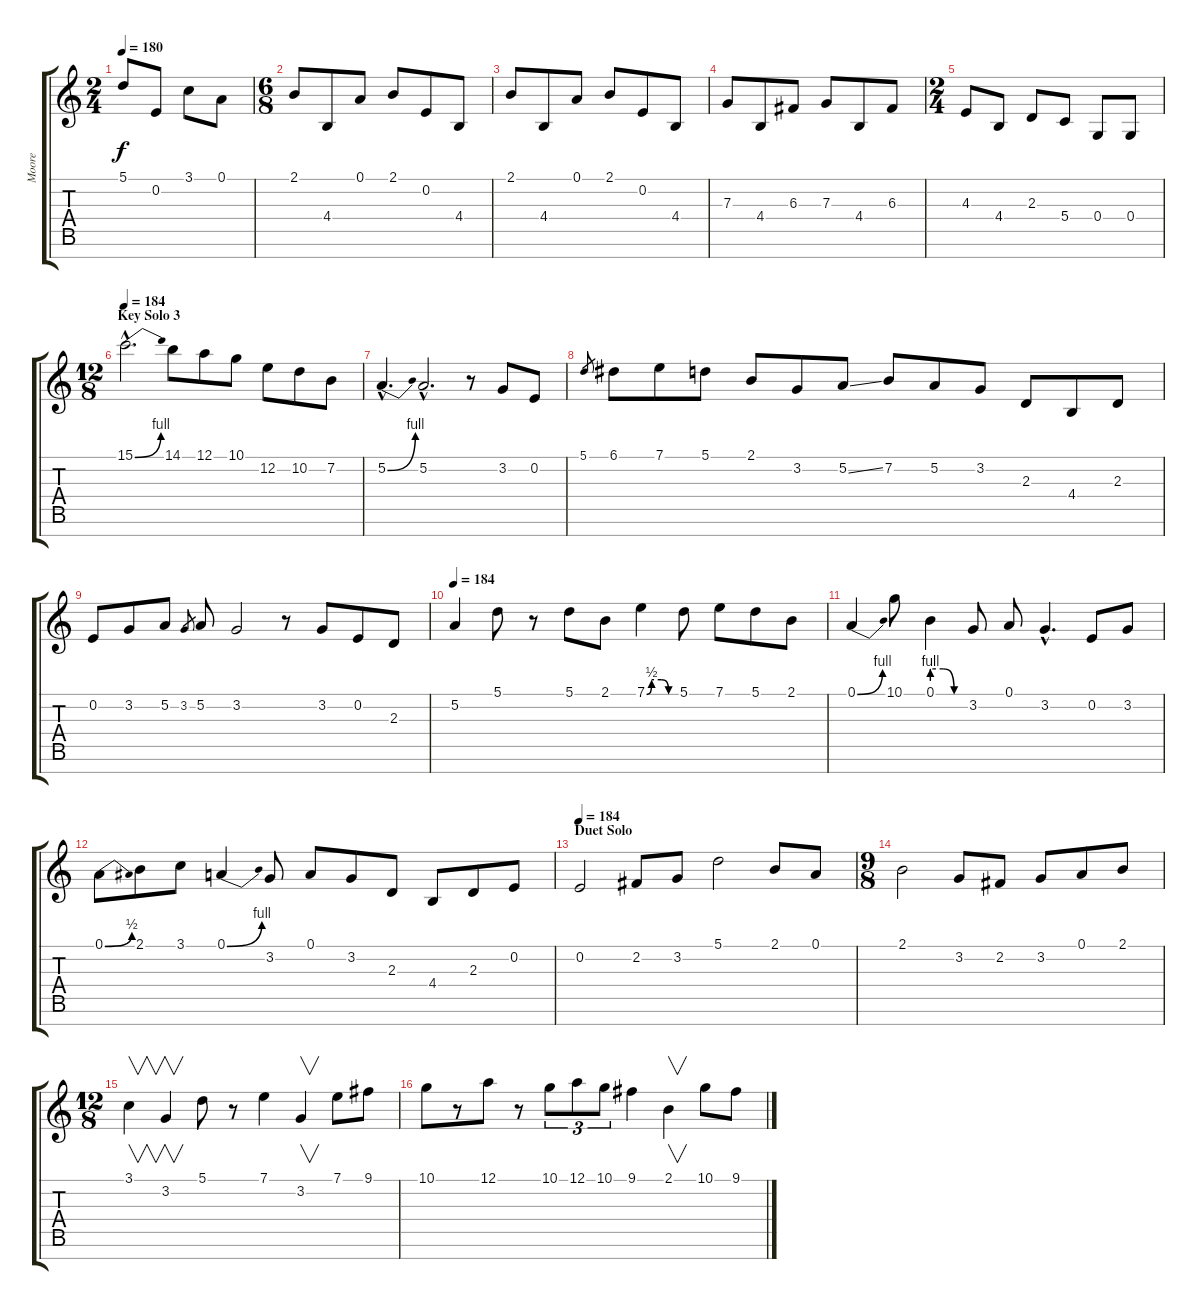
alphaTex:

\track ("Moore" "Moore") {instrument lead2sawtooth}
\staff {score tabs}
\tuning (A4 E4 C4 G3 D3 A2 E2) {hide}
\ts (2 4)
\tempo 180
\clef g2
\ks c
5.1.8{dy f} 0.2.8 3.1.8 0.1.8 |
\ts (6 8)
2.1.8 4.4.8 0.1.8 2.1.8 0.2.8 4.4.8 |
2.1.8 4.4.8 0.1.8 2.1.8 0.2.8 4.4.8 |
7.3.8 4.4.8 6.3.8 7.3.8 4.4.8 6.3.8 |
\ts (2 4)
4.3.8 4.4.8 2.3.8 5.4.8 0.4.8 0.4.8 |
\ts (12 8)
\section ("" "Key Solo 3")
\tempo 184
15.1{be (bend 0 0 60 4) hac}.2{d} 14.1.8 12.1.8 10.1.8 12.2.8 10.2.8 7.2.8 |
5.2{be (bend 0 0 60 4) hac}.4{d} 5.2{hac}.2{d} r.8 3.2.8 0.2.8 |
5.1.8{gr} 6.1.8 7.1.8 5.1.8 2.1.8 3.2.8 5.2{ss}.8 7.2.8 5.2.8 3.2.8 2.3.8 4.4.8 2.3.8 |
0.2.8 3.2.8 5.2.8 3.2.8{gr} 5.2.8 3.2.2 r.8 3.2.8 0.2.8 2.3.8 |
\tempo 184
5.2.4 5.1.8 r.8 5.1.8 2.1.8 7.1{be (custom 0 0 10 2 15 2 30 2 45 0 60 0)}.4 5.1.8 7.1.8 5.1.8 2.1.8 |
0.1{be (bend 0 0 60 4)}.4 10.1.8 0.1{be (custom 0 4 20 4 40 0 60 0)}.4 3.2.8 0.1.8 3.2{hac}.4{d} 0.2.8 3.2.8 |
0.1{be (bend 0 0 60 2)}.8 2.1.8 3.1.8 0.1{be (bend 0 0 60 4)}.4 3.2.8 0.1.8 3.2.8 2.3.8 4.4.8 2.3.8 0.2.8 |
\section ("" "Duet Solo")
\tempo 184
0.2.2 2.2.8 3.2.8 5.1.2 2.1.8 0.1.8 |
\ts (9 8)
2.1.2 3.2.8 2.2.8 3.2.8 0.1.8 2.1.8 |
\ts (12 8)
3.1.4{v} 3.2.4{v} 5.1.8 r.8 7.1.4 3.2.4{v} 7.1.8 9.1.8 |
10.1.8 r.8 12.1.8 r.8 10.1.8{tu (3 2)} 12.1.8{tu (3 2)} 10.1.8{tu (3 2)} 9.1.4 2.1.4{v} 10.1.8 9.1.8
